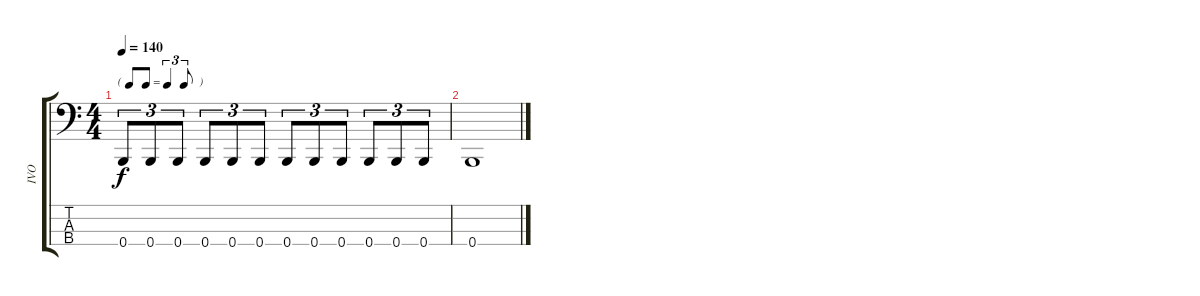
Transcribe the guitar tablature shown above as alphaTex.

\track ("IVO" "IVO") {instrument electricbasspick}
\staff {score tabs}
\tuning (E2 B1 Gb1 B0) {hide}
\ts (4 4)
\tf triplet8th
\tempo 140
\clef f4
\ks c
0.4.8{tu (3 2) dy f} 0.4.8{tu (3 2)} 0.4.8{tu (3 2)} 0.4.8{tu (3 2)} 0.4.8{tu (3 2)} 0.4.8{tu (3 2)} 0.4.8{tu (3 2)} 0.4.8{tu (3 2)} 0.4.8{tu (3 2)} 0.4.8{tu (3 2)} 0.4.8{tu (3 2)} 0.4.8{tu (3 2)} |
0.4.1
